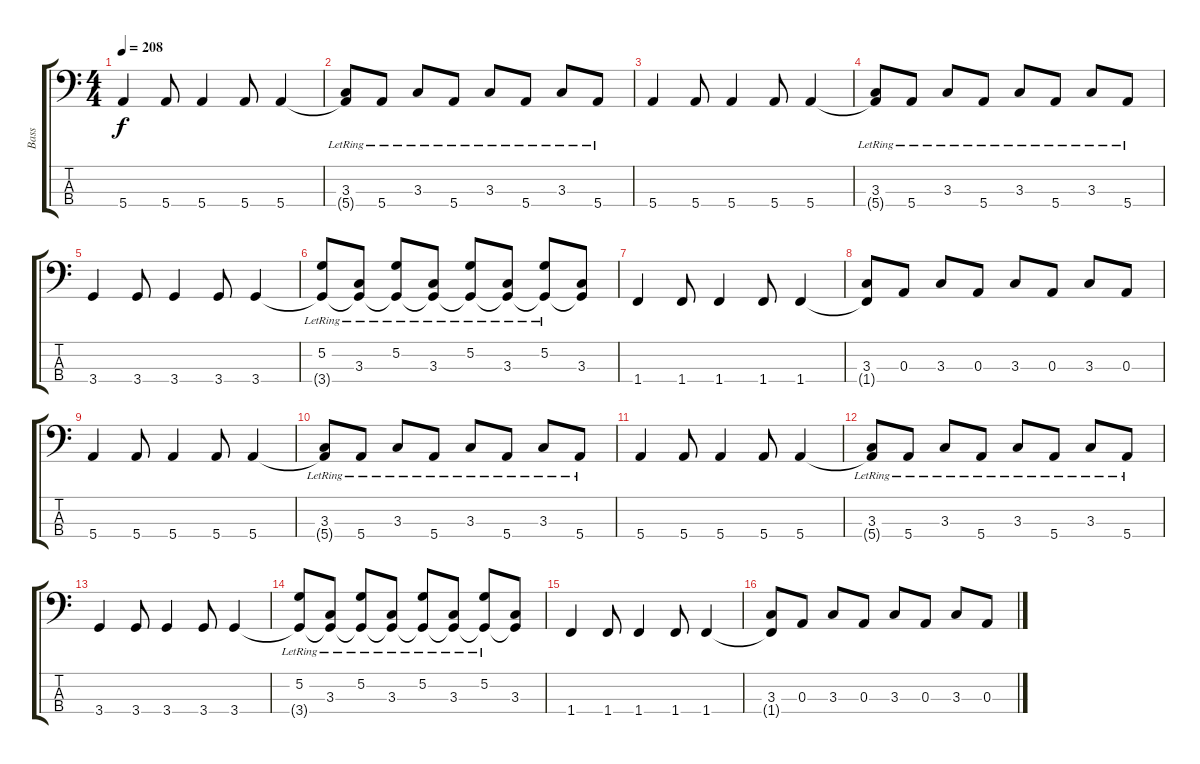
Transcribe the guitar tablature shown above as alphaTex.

\track ("Bass" "Bass") {instrument electricbasspick}
\staff {score tabs}
\tuning (G2 D2 A1 E1) {hide}
\ts (4 4)
\tempo 208
\clef f4
\ks c
5.4.4{dy f} 5.4.8 5.4.4 5.4.8 5.4.4 |
(3.3{lr} 5.4{t}).8 5.4{lr}.8 3.3{lr}.8 5.4{lr}.8 3.3{lr}.8 5.4{lr}.8 3.3{lr}.8 5.4{lr}.8 |
5.4.4 5.4.8 5.4.4 5.4.8 5.4.4 |
(3.3{lr} 5.4{t}).8 5.4{lr}.8 3.3{lr}.8 5.4{lr}.8 3.3{lr}.8 5.4{lr}.8 3.3{lr}.8 5.4{lr}.8 |
3.4.4 3.4.8 3.4.4 3.4.8 3.4.4 |
(5.2{lr} 3.4{t}).8 (3.3{lr} 3.4{t}).8 (5.2{lr} 3.4{t}).8 (3.3{lr} 3.4{t}).8 (5.2{lr} 3.4{t}).8 (3.3{lr} 3.4{t}).8 (5.2{lr} 3.4{t}).8 (3.3 3.4{t}).8 |
1.4.4 1.4.8 1.4.4 1.4.8 1.4.4 |
(3.3 1.4{t}).8 0.3.8 3.3.8 0.3.8 3.3.8 0.3.8 3.3.8 0.3.8 |
5.4.4 5.4.8 5.4.4 5.4.8 5.4.4 |
(3.3{lr} 5.4{t}).8 5.4{lr}.8 3.3{lr}.8 5.4{lr}.8 3.3{lr}.8 5.4{lr}.8 3.3{lr}.8 5.4{lr}.8 |
5.4.4 5.4.8 5.4.4 5.4.8 5.4.4 |
(3.3{lr} 5.4{t}).8 5.4{lr}.8 3.3{lr}.8 5.4{lr}.8 3.3{lr}.8 5.4{lr}.8 3.3{lr}.8 5.4{lr}.8 |
3.4.4 3.4.8 3.4.4 3.4.8 3.4.4 |
(5.2{lr} 3.4{t}).8 (3.3{lr} 3.4{t}).8 (5.2{lr} 3.4{t}).8 (3.3{lr} 3.4{t}).8 (5.2{lr} 3.4{t}).8 (3.3{lr} 3.4{t}).8 (5.2{lr} 3.4{t}).8 (3.3 3.4{t}).8 |
1.4.4 1.4.8 1.4.4 1.4.8 1.4.4 |
(3.3 1.4{t}).8 0.3.8 3.3.8 0.3.8 3.3.8 0.3.8 3.3.8 0.3.8
